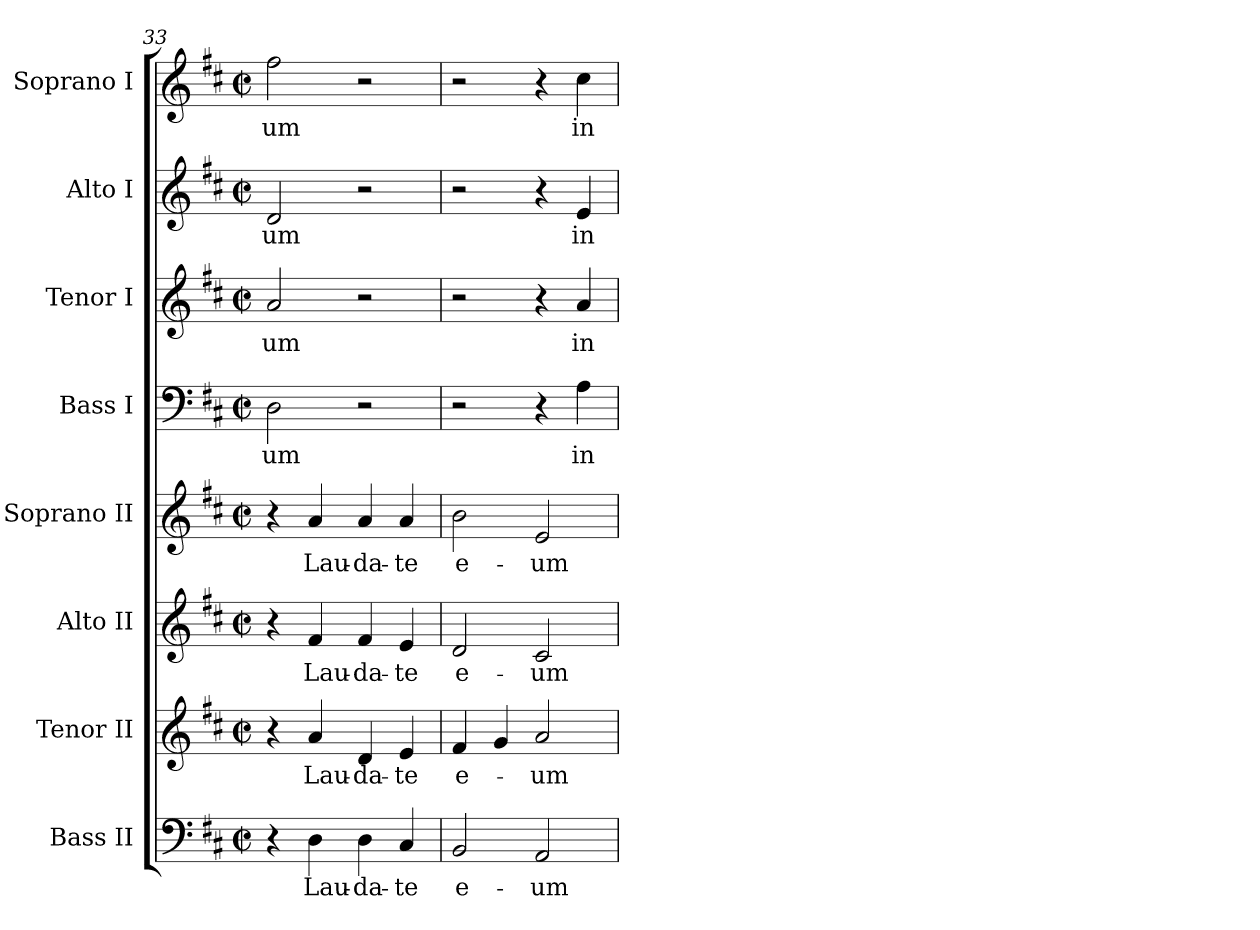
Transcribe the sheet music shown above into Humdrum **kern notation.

**kern	**text	**kern	**text	**kern	**text	**kern	**text	**kern	**text	**kern	**text	**kern	**text	**kern	**text
*part8	*part8	*part7	*part7	*part6	*part6	*part5	*part5	*part4	*part4	*part3	*part3	*part2	*part2	*part1	*part1
*staff8	*staff8	*staff7	*staff7	*staff6	*staff6	*staff5	*staff5	*staff4	*staff4	*staff3	*staff3	*staff2	*staff2	*staff1	*staff1
*I"Bass II	*	*I"Tenor II	*	*I"Alto II	*	*I"Soprano II	*	*I"Bass I	*	*I"Tenor I	*	*I"Alto I	*	*I"Soprano I	*
*clefF4	*	*clefG2	*	*clefG2	*	*clefG2	*	*clefF4	*	*clefG2	*	*clefG2	*	*clefG2	*
*	*	*ITrd7c12	*	*	*	*	*	*	*	*ITrd7c12	*	*	*	*	*
*k[f#c#]	*	*k[f#c#]	*	*k[f#c#]	*	*k[f#c#]	*	*k[f#c#]	*	*k[f#c#]	*	*k[f#c#]	*	*k[f#c#]	*
*D:	*	*D:	*	*D:	*	*D:	*	*D:	*	*D:	*	*D:	*	*D:	*
*M2/2	*	*M2/2	*	*M2/2	*	*M2/2	*	*M2/2	*	*M2/2	*	*M2/2	*	*M2/2	*
*met(c|)	*	*met(c|)	*	*met(c|)	*	*met(c|)	*	*met(c|)	*	*met(c|)	*	*met(c|)	*	*met(c|)	*
=33	=33	=33	=33	=33	=33	=33	=33	=33	=33	=33	=33	=33	=33	=33	=33
!	!	!	!	!	!	!	!	!	!LO:LY:b:color=#000000	!	!	!	!	!	!
!	!	!	!	!	!	!	!	!	!	!	!LO:LY:b:color=#000000	!	!	!	!
!	!	!	!	!	!	!	!	!	!	!	!	!	!LO:LY:b:color=#000000	!	!
!	!	!	!	!	!	!	!	!	!	!	!	!	!	!	!LO:LY:b:color=#000000
4r	.	4r	.	4r	.	4r	.	2Di\	-um	2Ai/	-um	2di/	-um	2ff#i\	-um
!	!LO:LY:b:color=#000000	!	!	!	!	!	!	!	!	!	!	!	!	!	!
!	!	!	!LO:LY:b:color=#000000	!	!	!	!	!	!	!	!	!	!	!	!
!	!	!	!	!	!LO:LY:b:color=#000000	!	!	!	!	!	!	!	!	!	!
!	!	!	!	!	!	!	!LO:LY:b:color=#000000	!	!	!	!	!	!	!	!
4Di\	Lau-	4Ai/	Lau-	4f#i/	Lau-	4ai/	Lau-	.	.	.	.	.	.	.	.
!	!LO:LY:b:color=#000000	!	!	!	!	!	!	!	!	!	!	!	!	!	!
!	!	!	!LO:LY:b:color=#000000	!	!	!	!	!	!	!	!	!	!	!	!
!	!	!	!	!	!LO:LY:b:color=#000000	!	!	!	!	!	!	!	!	!	!
!	!	!	!	!	!	!	!LO:LY:b:color=#000000	!	!	!	!	!	!	!	!
4Di\	-da-	4Di/	-da-	4f#i/	-da-	4ai/	-da-	2r	.	2r	.	2r	.	2r	.
!	!LO:LY:b:color=#000000	!	!	!	!	!	!	!	!	!	!	!	!	!	!
!	!	!	!LO:LY:b:color=#000000	!	!	!	!	!	!	!	!	!	!	!	!
!	!	!	!	!	!LO:LY:b:color=#000000	!	!	!	!	!	!	!	!	!	!
!	!	!	!	!	!	!	!LO:LY:b:color=#000000	!	!	!	!	!	!	!	!
4C#i/	-te	4Ei/	-te	4ei/	-te	4ai/	-te	.	.	.	.	.	.	.	.
=34	=34	=34	=34	=34	=34	=34	=34	=34	=34	=34	=34	=34	=34	=34	=34
!	!LO:LY:b:color=#000000	!	!	!	!	!	!	!	!	!	!	!	!	!	!
!	!	!	!LO:LY:b:color=#000000	!	!	!	!	!	!	!	!	!	!	!	!
!	!	!	!	!	!LO:LY:b:color=#000000	!	!	!	!	!	!	!	!	!	!
!	!	!	!	!	!	!	!LO:LY:b:color=#000000	!	!	!	!	!	!	!	!
2BBi/	e-	4F#i/	e-	2di/	e-	2bi\	e-	2r	.	2r	.	2r	.	2r	.
.	.	4Gi/	.	.	.	.	.	.	.	.	.	.	.	.	.
!	!LO:LY:b:color=#000000	!	!	!	!	!	!	!	!	!	!	!	!	!	!
!	!	!	!LO:LY:b:color=#000000	!	!	!	!	!	!	!	!	!	!	!	!
!	!	!	!	!	!LO:LY:b:color=#000000	!	!	!	!	!	!	!	!	!	!
!	!	!	!	!	!	!	!LO:LY:b:color=#000000	!	!	!	!	!	!	!	!
2AAi/	-um	2Ai/	-um	2c#i/	-um	2ei/	-um	4r	.	4r	.	4r	.	4r	.
!	!	!	!	!	!	!	!	!	!LO:LY:b:color=#000000	!	!	!	!	!	!
!	!	!	!	!	!	!	!	!	!	!	!LO:LY:b:color=#000000	!	!	!	!
!	!	!	!	!	!	!	!	!	!	!	!	!	!LO:LY:b:color=#000000	!	!
!	!	!	!	!	!	!	!	!	!	!	!	!	!	!	!LO:LY:b:color=#000000
.	.	.	.	.	.	.	.	4Ai\	in	4Ai/	in	4ei/	in	4cc#i\	in
=	=	=	=	=	=	=	=	=	=	=	=	=	=	=	=
*-	*-	*-	*-	*-	*-	*-	*-	*-	*-	*-	*-	*-	*-	*-	*-
